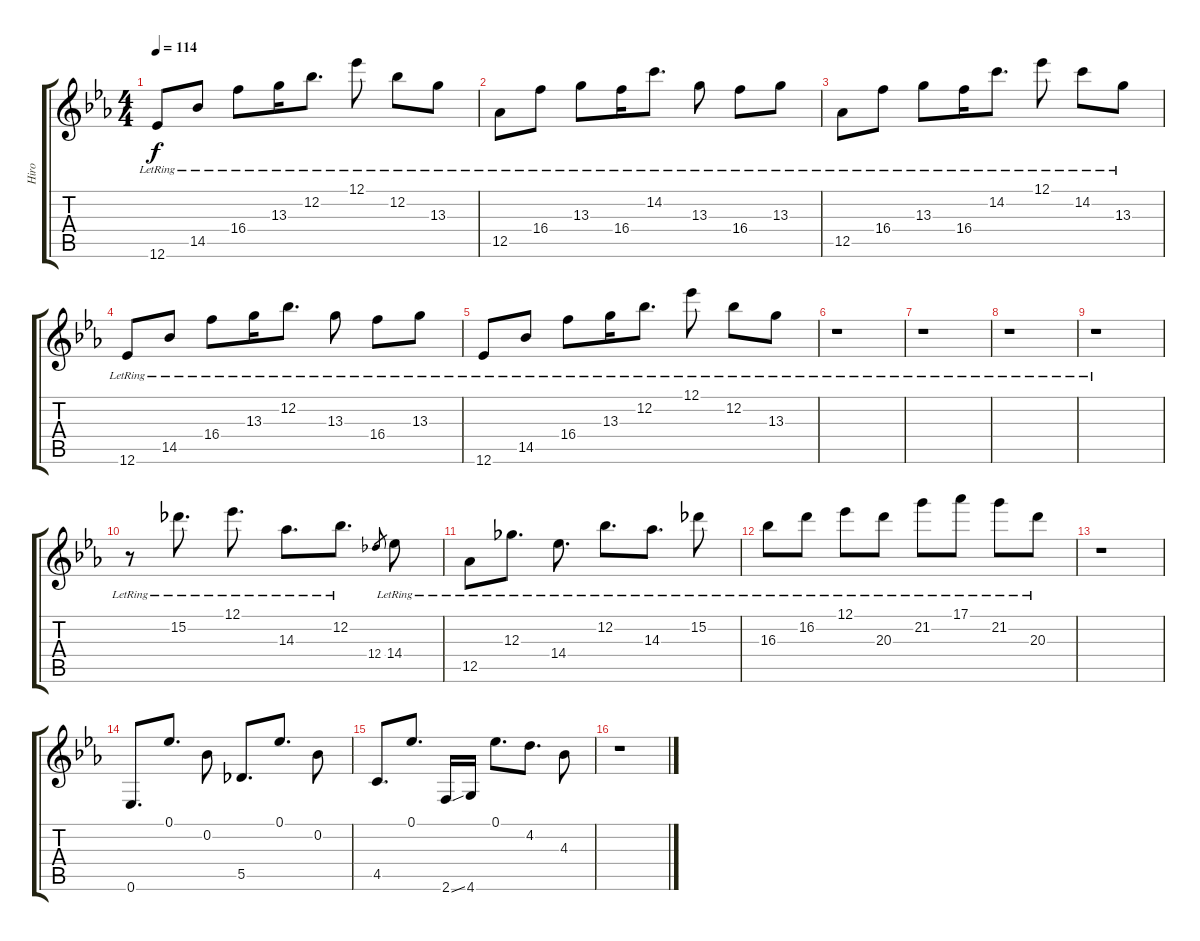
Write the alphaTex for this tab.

\track ("Hiro" "Hiro") {instrument electricguitarclean}
\staff {score tabs}
\tuning (Eb4 Bb3 Gb3 Db3 Ab2 Eb2) {hide}
\ts (4 4)
\tempo 114
\clef g2
\ks eb
12.6{lr}.8{dy f} 14.5{lr}.8 16.4{lr}.8 13.3{lr}.16 12.2{lr}.8{d} 12.1{lr}.8 12.2{lr}.8 13.3{lr}.8 |
12.5{lr}.8 16.4{lr}.8 13.3{lr}.8 16.4{lr}.16 14.2{lr}.8{d} 13.3{lr}.8 16.4{lr}.8 13.3{lr}.8 |
12.5{lr}.8 16.4{lr}.8 13.3{lr}.8 16.4{lr}.16 14.2{lr}.8{d} 12.1{lr}.8 14.2{lr}.8 13.3{lr}.8 |
12.6{lr}.8 14.5{lr}.8 16.4{lr}.8 13.3{lr}.16 12.2{lr}.8{d} 13.3{lr}.8 16.4{lr}.8 13.3{lr}.8 |
12.6{lr}.8 14.5{lr}.8 16.4{lr}.8 13.3{lr}.16 12.2{lr}.8{d} 12.1{lr}.8 12.2{lr}.8 13.3{lr}.8 |
r.1 |
r.1 |
r.1 |
r.1 |
r.8 15.2{lr}.8{d} 12.1{lr}.8{d} 14.3{lr}.8{d} 12.2{lr}.8{d} 12.4.8{gr} 14.4{lr}.8 |
12.5{lr}.8 12.3{lr}.8{d} 14.4{lr}.8{d} 12.2{lr}.8{d} 14.3{lr}.8{d} 15.2{lr}.8 |
16.3{lr}.8 16.2{lr}.8 12.1{lr}.8 20.3{lr}.8 21.2{lr}.8 17.1{lr}.8 21.2{lr}.8 20.3{lr}.8 |
r.1 |
0.6.8{d} 0.1.8{d} 0.2.8 5.5.8{d} 0.1.8{d} 0.2.8 |
4.5.8{d} 0.1.8{d} 2.6{ss}.16 4.6.16 0.1.8{d} 4.2.8{d} 4.3.8 |
r.1
